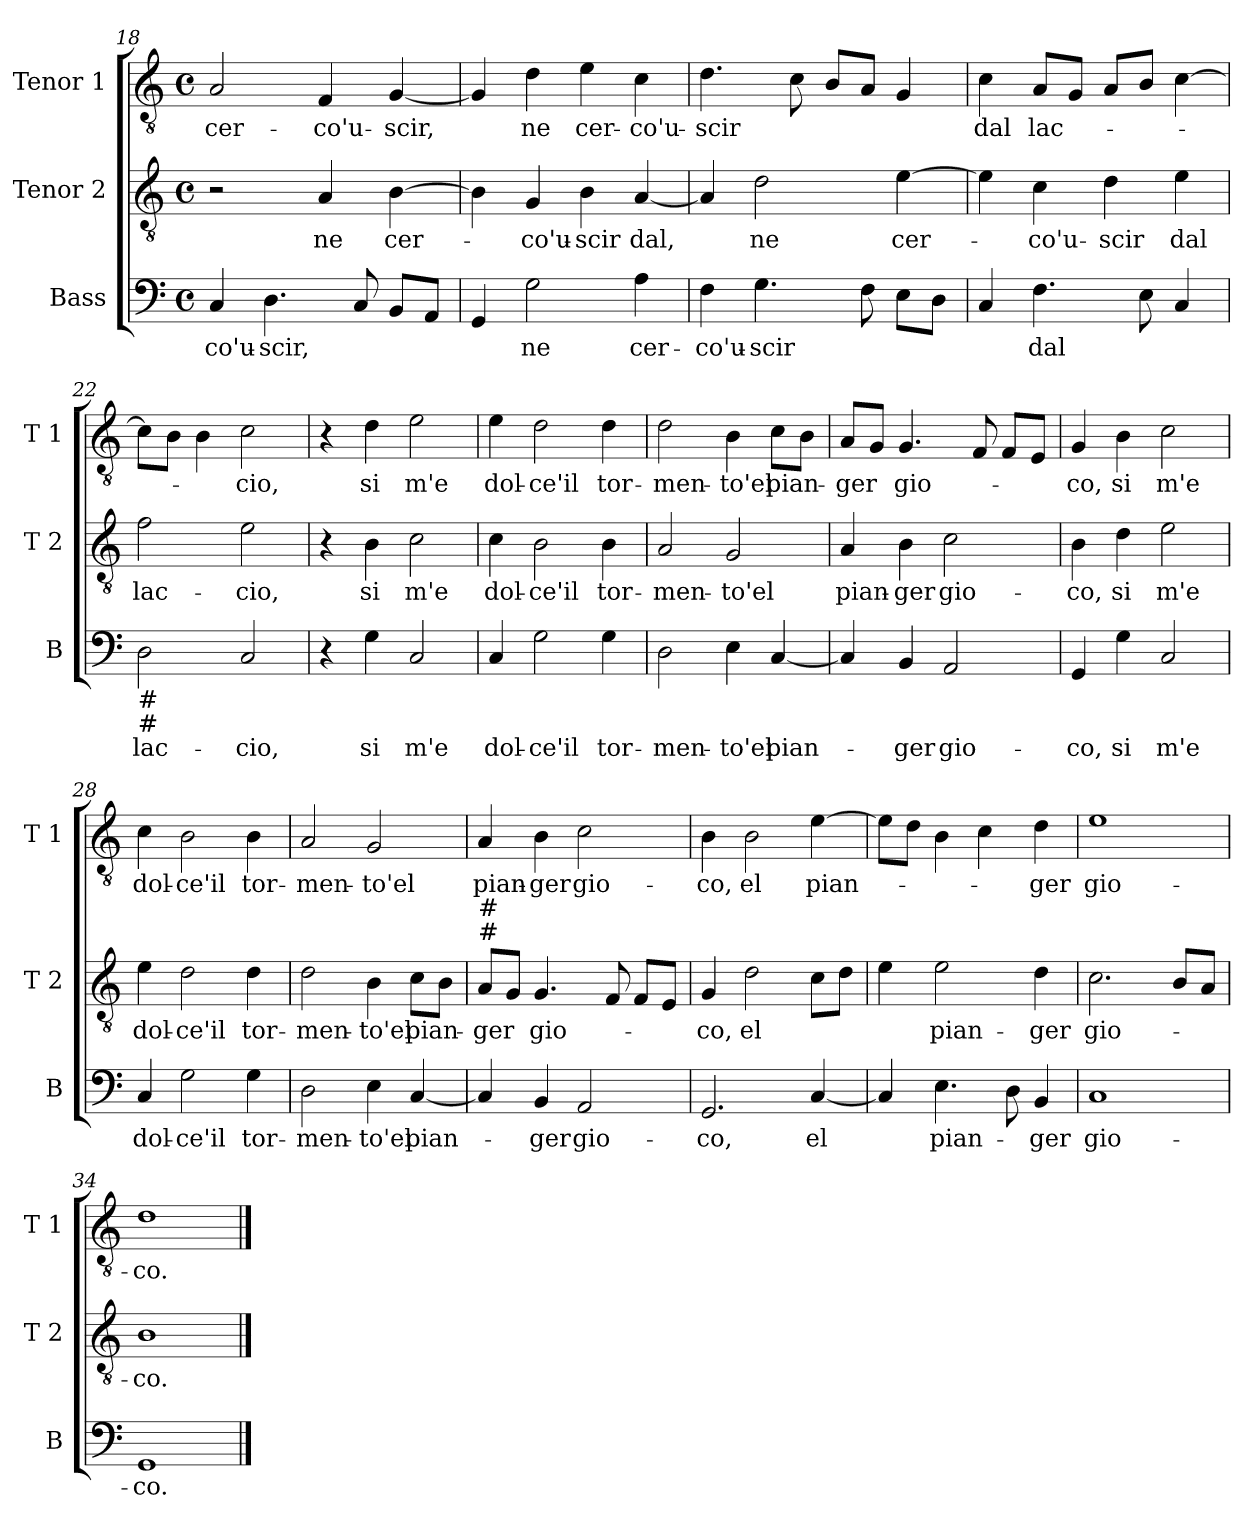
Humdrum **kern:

**kern	**text	**kern	**text	**kern	**text
*part3	*part3	*part2	*part2	*part1	*part1
*staff3	*staff3	*staff2	*staff2	*staff1	*staff1
*I"Bass	*	*I"Tenor 2	*	*I"Tenor 1	*
*I'B	*	*I'T 2	*	*I'T 1	*
*clefF4	*	*clefGv2	*	*clefGv2	*
*k[]	*	*k[]	*	*k[]	*
*C:	*	*C:	*	*C:	*
*M4/4	*	*M4/4	*	*M4/4	*
*met(c)	*	*met(c)	*	*met(c)	*
=18	=18	=18	=18	=18	=18
!	!LO:LY:b	!	!	!	!LO:LY:b
4C/	-co'u-	2r	.	2A/	cer-
!	!LO:LY:b	!	!	!	!
4.D\	-scir,	.	.	.	.
!	!	!	!LO:LY:b	!	!LO:LY:b
.	.	4A/	ne	4F/	-co'u-
8C/	.	.	.	.	.
!	!	!	!LO:LY:b	!	!LO:LY:b
8BB/L	.	[4B\	cer-	[4G/	-scir,
8AA/J	.	.	.	.	.
=19	=19	=19	=19	=19	=19
4GG/	.	4B\]	.	4G/]	.
!	!LO:LY:b	!	!LO:LY:b	!	!LO:LY:b
2G\	ne	4G/	-co'u-	4d\	ne
!	!	!	!LO:LY:b	!	!LO:LY:b
.	.	4B\	-scir	4e\	cer-
!	!LO:LY:b	!	!LO:LY:b	!	!LO:LY:b
4A\	cer-	[4A/	dal,	4c\	-co'u-
=20	=20	=20	=20	=20	=20
!	!LO:LY:b	!	!	!	!LO:LY:b
4F\	-co'u-	4A/]	.	4.d\	-scir
!	!LO:LY:b	!	!LO:LY:b	!	!
4.G\	-scir	2d\	ne	.	.
.	.	.	.	8c\	.
.	.	.	.	8B/L	.
8F\	.	.	.	8A/J	.
!	!	!	!LO:LY:b	!	!
8E\L	.	[4e\	cer-	4G/	.
8D\J	.	.	.	.	.
!!LO:LB:g=z
=21	=21	=21	=21	=21	=21
!	!	!	!	!	!LO:LY:b
4C/	.	4e\]	.	4c\	dal
!	!LO:LY:b	!	!LO:LY:b	!	!LO:LY:b
4.F\	dal	4c\	-co'u-	8A/L	lac-
.	.	.	.	8G/J	.
!	!	!	!LO:LY:b	!	!
.	.	4d\	-scir	8A/L	.
8E\	.	.	.	8B/J	.
!	!	!	!LO:LY:b	!	!
4C/	.	4e\	dal	[4c\	.
=22	=22	=22	=22	=22	=22
!LO:TX:b:t=#	!	!	!	!	!
!LO:TX:b:t=#	!	!	!	!	!
!	!LO:LY:b	!	!LO:LY:b	!	!
2D\	lac-	2f\	lac-	8c\L]	.
.	.	.	.	8B\J	.
.	.	.	.	4B\	.
!	!LO:LY:b	!	!LO:LY:b	!	!LO:LY:b
2C/	-cio,	2e\	-cio,	2c\	-cio,
=23	=23	=23	=23	=23	=23
4r	.	4r	.	4r	.
!	!LO:LY:b	!	!LO:LY:b	!	!LO:LY:b
4G\	si	4B\	si	4d\	si
!	!LO:LY:b	!	!LO:LY:b	!	!LO:LY:b
2C/	m'e	2c\	m'e	2e\	m'e
=24	=24	=24	=24	=24	=24
!	!LO:LY:b	!	!LO:LY:b	!	!LO:LY:b
4C/	dol-	4c\	dol-	4e\	dol-
!	!LO:LY:b	!	!LO:LY:b	!	!LO:LY:b
2G\	-ce'il	2B\	-ce'il	2d\	-ce'il
!	!LO:LY:b	!	!LO:LY:b	!	!LO:LY:b
4G\	tor-	4B\	tor-	4d\	tor-
=25	=25	=25	=25	=25	=25
!	!LO:LY:b	!	!LO:LY:b	!	!LO:LY:b
2D\	-men-	2A/	-men-	2d\	-men-
!	!LO:LY:b	!	!LO:LY:b	!	!LO:LY:b
4E\	-to'el	2G/	-to'el	4B\	-to'el
!	!LO:LY:b	!	!	!	!LO:LY:b
[4C/	pian-	.	.	8c\L	pian-
.	.	.	.	8B\J	.
!!LO:LB:g=z
=26	=26	=26	=26	=26	=26
!	!	!	!LO:LY:b	!	!LO:LY:b
4C/]	.	4A/	pian-	8A/L	-ger
.	.	.	.	8G/J	.
!	!LO:LY:b	!	!LO:LY:b	!	!LO:LY:b
4BB/	-ger	4B\	-ger	4.G/	gio-
!	!LO:LY:b	!	!LO:LY:b	!	!
2AA/	gio-	2c\	gio-	.	.
.	.	.	.	8F/	.
.	.	.	.	8F/L	.
.	.	.	.	8E/J	.
=27	=27	=27	=27	=27	=27
!	!LO:LY:b	!	!LO:LY:b	!	!LO:LY:b
4GG/	-co,	4B\	-co,	4G/	-co,
!	!LO:LY:b	!	!LO:LY:b	!	!LO:LY:b
4G\	si	4d\	si	4B\	si
!	!LO:LY:b	!	!LO:LY:b	!	!LO:LY:b
2C/	m'e	2e\	m'e	2c\	m'e
=28	=28	=28	=28	=28	=28
!	!LO:LY:b	!	!LO:LY:b	!	!LO:LY:b
4C/	dol-	4e\	dol-	4c\	dol-
!	!LO:LY:b	!	!LO:LY:b	!	!LO:LY:b
2G\	-ce'il	2d\	-ce'il	2B\	-ce'il
!	!LO:LY:b	!	!LO:LY:b	!	!LO:LY:b
4G\	tor-	4d\	tor-	4B\	tor-
=29	=29	=29	=29	=29	=29
!	!LO:LY:b	!	!LO:LY:b	!	!LO:LY:b
2D\	-men-	2d\	-men-	2A/	-men-
!	!LO:LY:b	!	!LO:LY:b	!	!LO:LY:b
4E\	-to'el	4B\	-to'el	2G/	-to'el
!	!LO:LY:b	!	!LO:LY:b	!	!
[4C/	pian-	8c\L	pian-	.	.
.	.	8B\J	.	.	.
=30	=30	=30	=30	=30	=30
!	!	!LO:TX:a:t=#	!	!	!
!	!	!LO:TX:a:t=#	!	!	!
!	!	!	!LO:LY:b	!	!LO:LY:b
4C/]	.	8A/L	-ger	4A/	pian-
.	.	8G/J	.	.	.
!	!LO:LY:b	!	!LO:LY:b	!	!LO:LY:b
4BB/	-ger	4.G/	gio-	4B\	-ger
!	!LO:LY:b	!	!	!	!LO:LY:b
2AA/	gio-	.	.	2c\	gio-
.	.	8F/	.	.	.
.	.	8F/L	.	.	.
.	.	8E/J	.	.	.
!!LO:LB:g=z
=31	=31	=31	=31	=31	=31
!	!LO:LY:b	!	!LO:LY:b	!	!LO:LY:b
2.GG/	-co,	4G/	-co,	4B\	-co,
!	!	!	!LO:LY:b	!	!LO:LY:b
.	.	2d\	el	2B\	el
!	!LO:LY:b	!	!	!	!LO:LY:b
[4C/	el	8c\L	.	[4e\	pian-
.	.	8d\J	.	.	.
=32	=32	=32	=32	=32	=32
4C/]	.	4e\	.	8e\L]	.
.	.	.	.	8d\J	.
!	!LO:LY:b	!	!LO:LY:b	!	!
4.E\	pian-	2e\	pian-	4B\	.
.	.	.	.	4c\	.
8D\	.	.	.	.	.
!	!LO:LY:b	!	!LO:LY:b	!	!LO:LY:b
4BB/	-ger	4d\	-ger	4d\	-ger
=33	=33	=33	=33	=33	=33
!	!LO:LY:b	!	!LO:LY:b	!	!LO:LY:b
1C	gio-	2.c\	gio-	1e	gio-
.	.	8B/L	.	.	.
.	.	8A/J	.	.	.
=34	=34	=34	=34	=34	=34
!	!LO:LY:b	!	!LO:LY:b	!	!LO:LY:b
1GG	-co.	1B	-co.	1d	-co.
==	==	==	==	==	==
*-	*-	*-	*-	*-	*-
